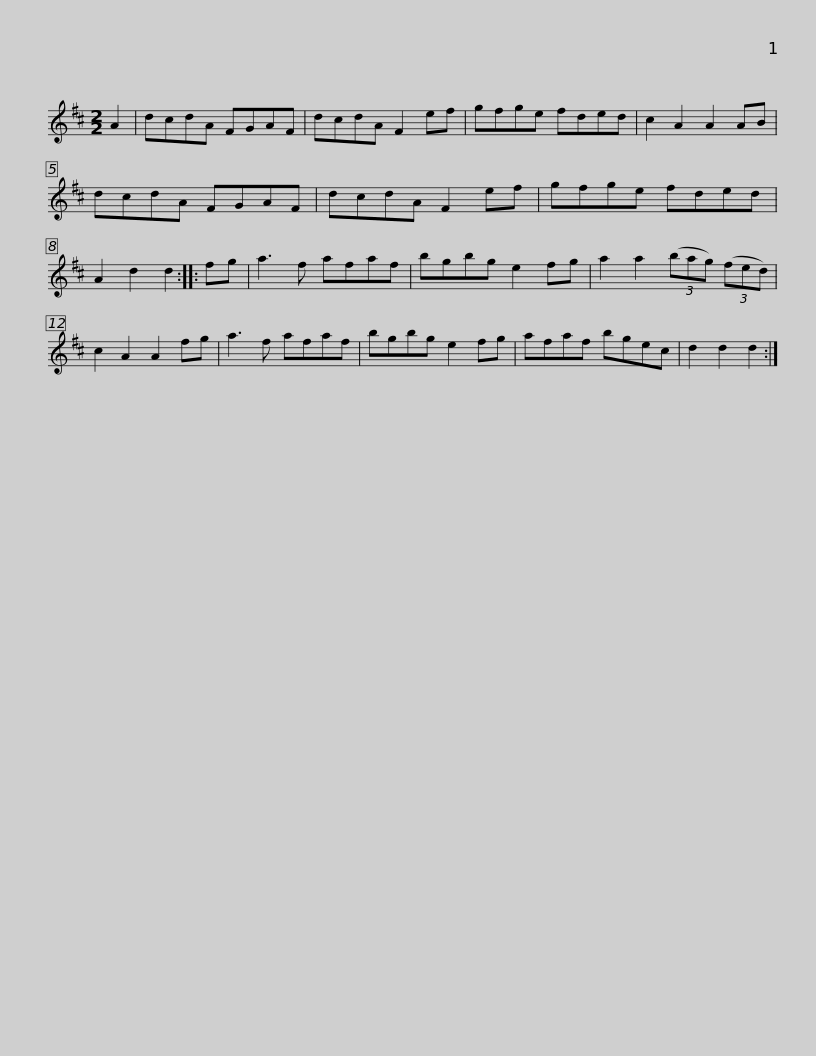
X:1
L:1/8
M:2/2
I:linebreak $
K:D
V:1 treble
V:1
 A2 | dcdA FGAF | dcdA F2 ef | gfge fded | c2 A2 A2 AB | %5
 dcdA FGAF | dcdA F2 ef |$ gfge fded | A2 d2 d2 :: fg | %10
 a3 f afaf | bgbg e2 fg | a2 a2 (3(bag) (3(fed) | c2 A2 A2 fg |$ a3 f afaf | %15
 bgbg e2 fg | afaf bgec | d2 d2 d2 :| %18
